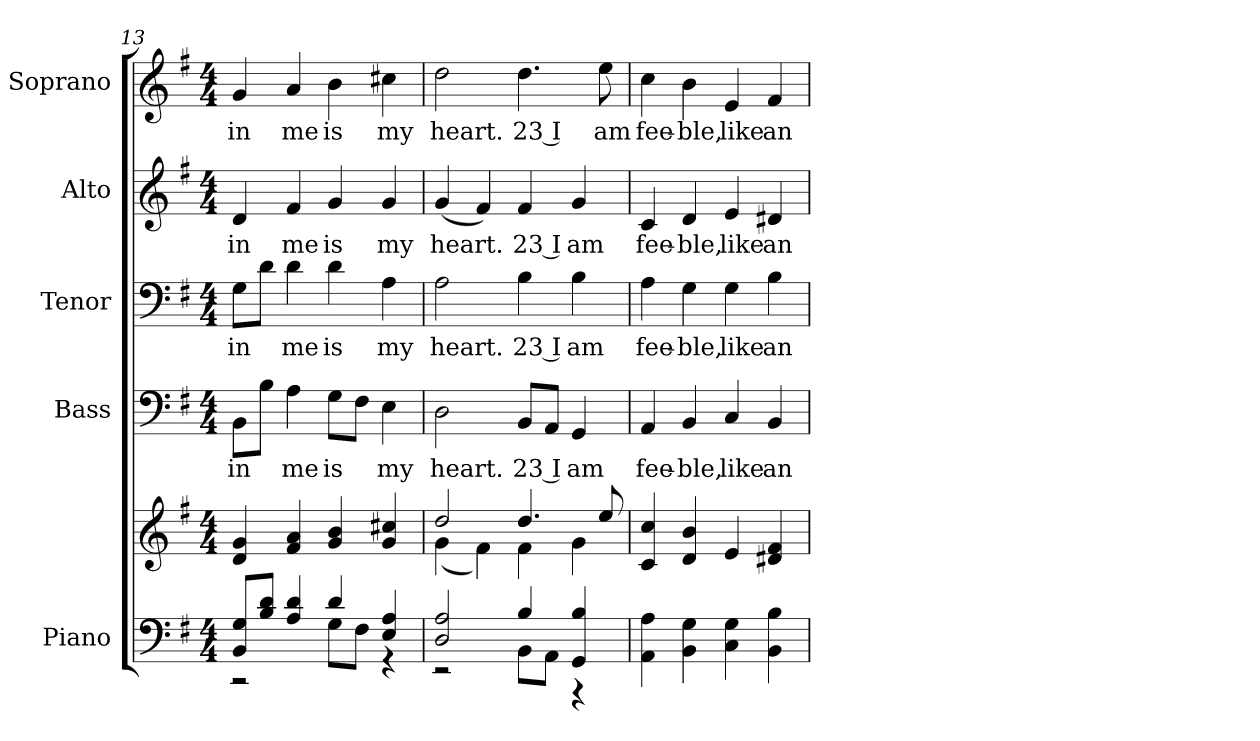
**kern	**kern	**kern	**text	**kern	**text	**kern	**text	**kern	**text
*part5	*part5	*part4	*part4	*part3	*part3	*part2	*part2	*part1	*part1
*staff6	*staff5	*staff4	*staff4	*staff3	*staff3	*staff2	*staff2	*staff1	*staff1
*I"Piano	*	*I"Bass	*	*I"Tenor	*	*I"Alto	*	*I"Soprano	*
*I'Pno.	*	*I'B.	*	*I'T.	*	*I'A.	*	*I'S.	*
!!LO:PB:g=z
*clefF4	*clefG2	*clefF4	*	*clefF4	*	*clefG2	*	*clefG2	*
*k[f#]	*k[f#]	*k[f#]	*	*k[f#]	*	*k[f#]	*	*k[f#]	*
*G:	*G:	*G:	*	*G:	*	*G:	*	*G:	*
*M4/4	*M4/4	*M4/4	*	*M4/4	*	*M4/4	*	*M4/4	*
=13	=13	=13	=13	=13	=13	=13	=13	=13	=13
*^	*	*	*	*	*	*	*	*	*
!	!	!	!	!LO:LY:b:color=#000000	!	!	!	!	!	!
!	!	!	!	!	!	!LO:LY:b:color=#000000	!	!	!	!
!	!	!	!	!	!	!	!	!LO:LY:b:color=#000000	!	!
!	!	!	!	!	!	!	!	!	!	!LO:LY:b:color=#000000
8BBi/ 8GiL	2r	4di/ 4gi	8BBi\L	in	8Gi\L	in	4di/	in	4gi/	in
8Bi/ 8diJ	.	.	8Bi\J	.	8di\J	.	.	.	.	.
!	!	!	!	!LO:LY:b:color=#000000	!	!	!	!	!	!
!	!	!	!	!	!	!LO:LY:b:color=#000000	!	!	!	!
!	!	!	!	!	!	!	!	!LO:LY:b:color=#000000	!	!
!	!	!	!	!	!	!	!	!	!	!LO:LY:b:color=#000000
4Ai/ 4di	.	4f#i/ 4ai	4Ai\	me	4di\	me	4f#i/	me	4ai/	me
!	!	!	!	!LO:LY:b:color=#000000	!	!	!	!	!	!
!	!	!	!	!	!	!LO:LY:b:color=#000000	!	!	!	!
!	!	!	!	!	!	!	!	!LO:LY:b:color=#000000	!	!
!	!	!	!	!	!	!	!	!	!	!LO:LY:b:color=#000000
4di/	8Gi\L	4gi/ 4bi	8Gi\L	is	4di\	is	4gi/	is	4bi\	is
.	8F#i\J	.	8F#i\J	.	.	.	.	.	.	.
!	!	!	!	!LO:LY:b:color=#000000	!	!	!	!	!	!
!	!	!	!	!	!	!LO:LY:b:color=#000000	!	!	!	!
!	!	!	!	!	!	!	!	!LO:LY:b:color=#000000	!	!
!	!	!	!	!	!	!	!	!	!	!LO:LY:b:color=#000000
4Ei/ 4Ai	4r	4gi/ 4cc#Xi	4Ei\	my	4Ai\	my	4gi/	my	4cc#Xi\	my
=14	=14	=14	=14	=14	=14	=14	=14	=14	=14	=14
*	*	*^	*	*	*	*	*	*	*	*
!	!	!	!	!	!LO:LY:b:color=#000000	!	!	!	!	!	!
!	!	!	!	!	!	!	!LO:LY:b:color=#000000	!	!	!	!
!	!	!	!	!	!	!	!	!	!LO:LY:b:color=#000000	!	!
!	!	!	!	!	!	!	!	!	!	!	!LO:LY:b:color=#000000
2Di/ 2Ai	2r	2ddi/	(4gi\	2Di\	heart.	2Ai\	heart.	(4gi/	heart.	2ddi\	heart.
.	.	.	4f#i\)	.	.	.	.	4f#i/)	.	.	.
!	!	!	!	!	!LO:LY:b:color=#000000	!	!	!	!	!	!
!	!	!	!	!	!	!	!LO:LY:b:color=#000000	!	!	!	!
!	!	!	!	!	!	!	!	!	!LO:LY:b:color=#000000	!	!
!	!	!	!	!	!	!	!	!	!	!	!LO:LY:b:color=#000000
4Bi/	8BBi\L	4.ddi/	4f#i\	8BBi/L	23 I	4Bi\	23 I	4f#i/	23 I	4.ddi\	23 I
.	8AAi\J	.	.	8AAi/J	.	.	.	.	.	.	.
!	!	!	!	!	!LO:LY:b:color=#000000	!	!	!	!	!	!
!	!	!	!	!	!	!	!LO:LY:b:color=#000000	!	!	!	!
!	!	!	!	!	!	!	!	!	!LO:LY:b:color=#000000	!	!
4GGi/ 4Bi	4r	.	4gi\	4GGi/	am	4Bi\	am	4gi/	am	.	.
!	!	!	!	!	!	!	!	!	!	!	!LO:LY:b:color=#000000
.	.	8eei/	.	.	.	.	.	.	.	8eei\	am
*v	*v	*	*	*	*	*	*	*	*	*	*
*	*v	*v	*	*	*	*	*	*	*	*
=15	=15	=15	=15	=15	=15	=15	=15	=15	=15
!	!	!	!LO:LY:b:color=#000000	!	!	!	!	!	!
!	!	!	!	!	!LO:LY:b:color=#000000	!	!	!	!
!	!	!	!	!	!	!	!LO:LY:b:color=#000000	!	!
!	!	!	!	!	!	!	!	!	!LO:LY:b:color=#000000
4AAi\ 4Ai	4ci/ 4cci	4AAi/	fee-	4Ai\	fee-	4ci/	fee-	4cci\	fee-
!	!	!	!LO:LY:b:color=#000000	!	!	!	!	!	!
!	!	!	!	!	!LO:LY:b:color=#000000	!	!	!	!
!	!	!	!	!	!	!	!LO:LY:b:color=#000000	!	!
!	!	!	!	!	!	!	!	!	!LO:LY:b:color=#000000
4BBi\ 4Gi	4di/ 4bi	4BBi/	-ble,	4Gi\	-ble,	4di/	-ble,	4bi\	-ble,
!	!	!	!LO:LY:b:color=#000000	!	!	!	!	!	!
!	!	!	!	!	!LO:LY:b:color=#000000	!	!	!	!
!	!	!	!	!	!	!	!LO:LY:b:color=#000000	!	!
!	!	!	!	!	!	!	!	!	!LO:LY:b:color=#000000
4Ci\ 4Gi	4ei/	4Ci/	like	4Gi\	like	4ei/	like	4ei/	like
!	!	!	!LO:LY:b:color=#000000	!	!	!	!	!	!
!	!	!	!	!	!LO:LY:b:color=#000000	!	!	!	!
!	!	!	!	!	!	!	!LO:LY:b:color=#000000	!	!
!	!	!	!	!	!	!	!	!	!LO:LY:b:color=#000000
4BBi\ 4Bi	4d#Xi/ 4f#i	4BBi/	an	4Bi\	an	4d#Xi/	an	4f#i/	an
=	=	=	=	=	=	=	=	=	=
*-	*-	*-	*-	*-	*-	*-	*-	*-	*-
